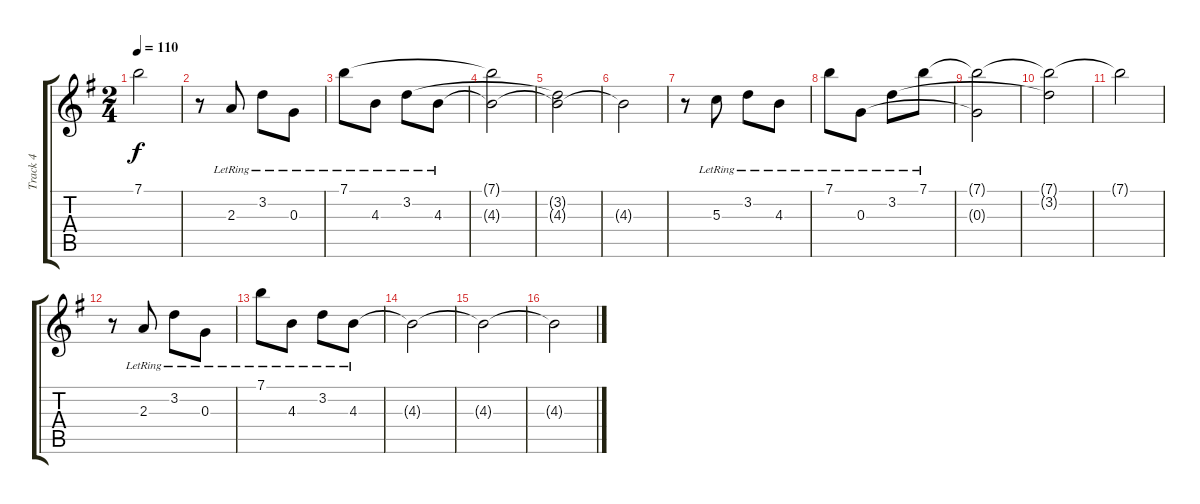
\track ("Track 4" "Track 4") {instrument acousticguitarnylon}
\staff {score tabs}
\tuning (E4 B3 G3 D3 A2 E2) {hide}
\ts (2 4)
\tempo 110
\clef g2
\ks g
7.1{t}.2{dy f} |
r.8 2.3{lr}.8 3.2{lr}.8 0.3{lr}.8 |
7.1{lr}.8 4.3{lr}.8 3.2{lr}.8 4.3{lr}.8 |
(7.1{t} 4.3{t}).2 |
(3.2{t} 4.3{t}).2 |
4.3{t}.2 |
r.8 5.3{lr}.8 3.2{lr}.8 4.3{lr}.8 |
7.1{lr}.8 0.3{lr}.8 3.2{lr}.8 7.1{lr}.8 |
(7.1{t} 0.3{t}).2 |
(7.1{t} 3.2{t}).2 |
7.1{t}.2 |
r.8 2.3{lr}.8 3.2{lr}.8 0.3{lr}.8 |
7.1{lr}.8 4.3{lr}.8 3.2{lr}.8 4.3{lr}.8 |
4.3{t}.2 |
4.3{t}.2 |
4.3{t}.2
